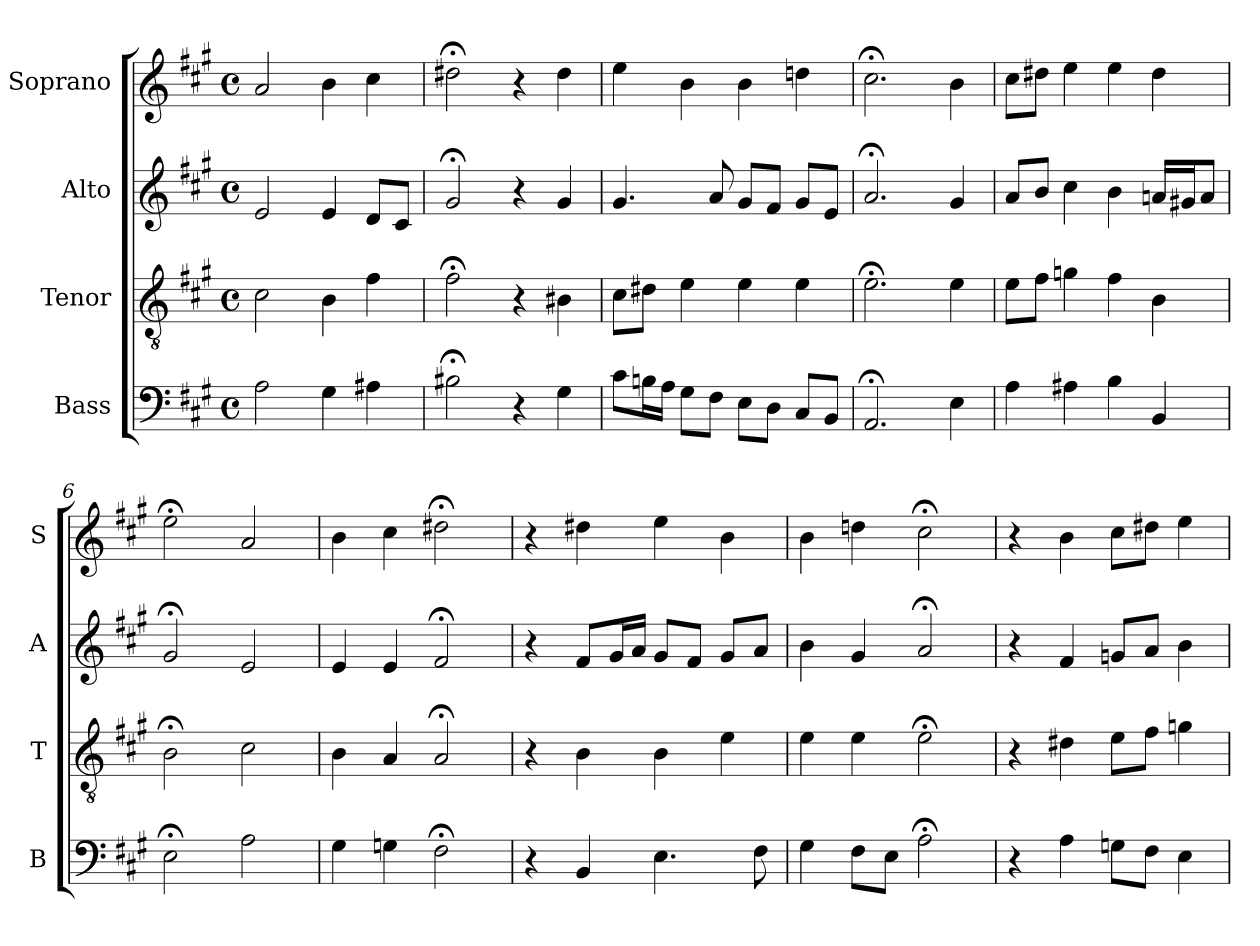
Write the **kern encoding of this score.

**kern	**kern	**kern	**kern
*part4	*part3	*part2	*part1
*staff4	*staff3	*staff2	*staff1
*I"Bass	*I"Tenor	*I"Alto	*I"Soprano
*I'B	*I'T	*I'A	*I'S
*clefF4	*clefGv2	*clefG2	*clefG2
*k[f#c#g#]	*k[f#c#g#]	*k[f#c#g#]	*k[f#c#g#]
*A:	*A:	*A:	*A:
*M4/4	*M4/4	*M4/4	*M4/4
*met(c)	*met(c)	*met(c)	*met(c)
*MM100	*MM100	*MM100	*MM100
=1	=1	=1	=1
2A	2c#	2e	2a
4G#	4B	4e	4b
4A#X	4f#	8dL	4cc#
.	.	8c#J	.
=2	=2	=2	=2
2B#X;<i	2f#;<i	2g#;<i	2dd#X;<i
4r	4r	4r	4r
4G#	4B#X	4g#	4dd#
=3	=3	=3	=3
8c#L	8c#L	4.g#	4ee
16BnL	8d#XJ	.	.
16AJJ	.	.	.
8G#L	4e	.	4b
8F#J	.	8a	.
8EL	4e	8g#L	4b
8DJ	.	8f#J	.
8C#L	4e	8g#L	4ddn
8BBJ	.	8eJ	.
=4	=4	=4	=4
2.AA;<	2.e;<	2.a;<	2.cc#;<
4E	4e	4g#	4b
=5	=5	=5	=5
4A	8eL	8aL	8cc#L
.	8f#J	8bJ	8dd#XJ
4A#X	4gn	4cc#	4ee
4B	4f#	4b	4ee
4BB	4B	16anLL	4dd#
.	.	16g#XJ	.
.	.	8aJ	.
=6	=6	=6	=6
2E;<	2B;<	2g#;<	2ee;<
2A	2c#	2e	2a
=7	=7	=7	=7
4G#	4B	4e	4b
4Gn	4A	4e	4cc#
2F#;<	2A;<	2f#;<	2dd#X;<
=8	=8	=8	=8
4r	4r	4r	4r
4BB	4B	8f#L	4dd#X
.	.	16g#L	.
.	.	16aJJ	.
4.E	4B	8g#L	4ee
.	.	8f#J	.
.	4e	8g#L	4b
8F#	.	8aJ	.
=9	=9	=9	=9
4G#	4e	4b	4b
8F#L	4e	4g#	4ddn
8EJ	.	.	.
2A;<	2e;<	2a;<	2cc#;<
=10	=10	=10	=10
4r	4r	4r	4r
4A	4d#X	4f#	4b
8GnL	8eL	8gnL	8cc#L
8F#J	8f#J	8aJ	8dd#XJ
4E	4gn	4b	4ee
=	=	=	=
*-	*-	*-	*-
